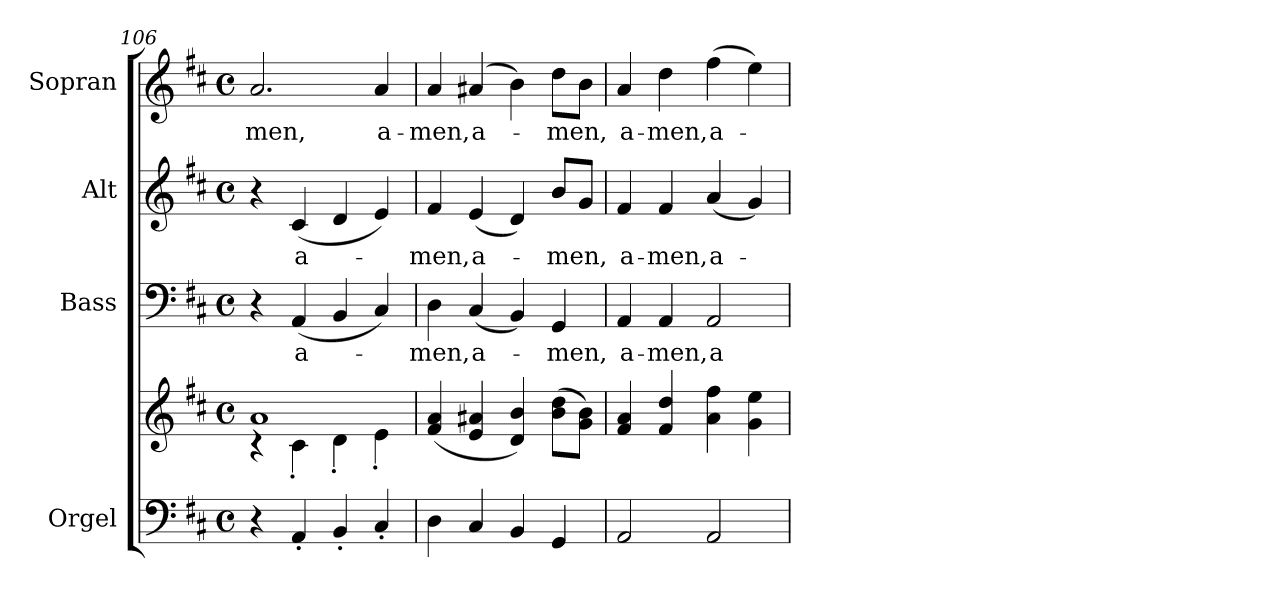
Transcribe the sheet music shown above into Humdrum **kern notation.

**kern	**kern	**kern	**text	**kern	**text	**kern	**text
*part4	*part4	*part3	*part3	*part2	*part2	*part1	*part1
*staff5	*staff4	*staff3	*staff3	*staff2	*staff2	*staff1	*staff1
*I"Orgel	*	*I"Bass	*	*I"Alt	*	*I"Sopran	*
*	*	*I'B.	*	*I'A.	*	*I'S.	*
!!LO:PB:g=z
*clefF4	*clefG2	*clefF4	*	*clefG2	*	*clefG2	*
*k[f#c#]	*k[f#c#]	*k[f#c#]	*	*k[f#c#]	*	*k[f#c#]	*
*D:	*D:	*D:	*	*D:	*	*D:	*
*M4/4	*M4/4	*M4/4	*	*M4/4	*	*M4/4	*
*met(c)	*met(c)	*met(c)	*	*met(c)	*	*met(c)	*
=106	=106	=106	=106	=106	=106	=106	=106
*	*^	*	*	*	*	*	*
!	!	!	!	!	!	!	!	!LO:LY:b
4r	1a	4rc	4r	.	4r	.	2.a/	-men,
!	!	!	!	!LO:LY:b	!	!LO:LY:b	!	!
4AA'</	.	4c#'>\	(<4AA/	a-	(<4c#/	a-	.	.
4BB'</	.	4d'>\	4BB/	.	4d/	.	.	.
!	!	!	!	!	!	!	!	!LO:LY:b
4C#'</	.	4e'>\	4C#/)	.	4e/)	.	4a/	a-
=107	=107	=107	=107	=107	=107	=107	=107	=107
!	!	!	!	!LO:LY:b	!	!LO:LY:b	!	!LO:LY:b
*	*v	*v	*	*	*	*	*	*
4D\	(<4f#/ 4a/	4D\	-men,	4f#/	-men,	4a/	-men,
!	!	!	!LO:LY:b	!	!LO:LY:b	!	!LO:LY:b
4C#/	4e/ 4a#X/	(<4C#/	a-	(<4e/	a-	(4a#X/	a-
4BB/	4d/ 4b/)	4BB/)	.	4d/)	.	4b\)	.
!	!	!	!LO:LY:b	!	!LO:LY:b	!	!LO:LY:b
4GG/	(>8b\ 8dd\L	4GG/	-men,	8b/L	-men,	8dd\L	-men,
.	8g\ 8b\J)	.	.	8g/J	.	8b\J	.
=108	=108	=108	=108	=108	=108	=108	=108
!	!	!	!LO:LY:b	!	!LO:LY:b	!	!LO:LY:b
2AA/	4f#/ 4a/	4AA/	a-	4f#/	a-	4a/	a-
!	!	!	!LO:LY:b	!	!LO:LY:b	!	!LO:LY:b
.	4f#/ 4dd/	4AA/	-men,	4f#/	-men,	4dd\	-men,
!	!	!	!LO:LY:b	!	!LO:LY:b	!	!LO:LY:b
2AA/	4a\ 4ff#\	2AA/	a-	(<4a/	a-	(>4ff#\	a-
.	4g\ 4ee\	.	.	4g/)	.	4ee\)	.
=	=	=	=	=	=	=	=
*-	*-	*-	*-	*-	*-	*-	*-
